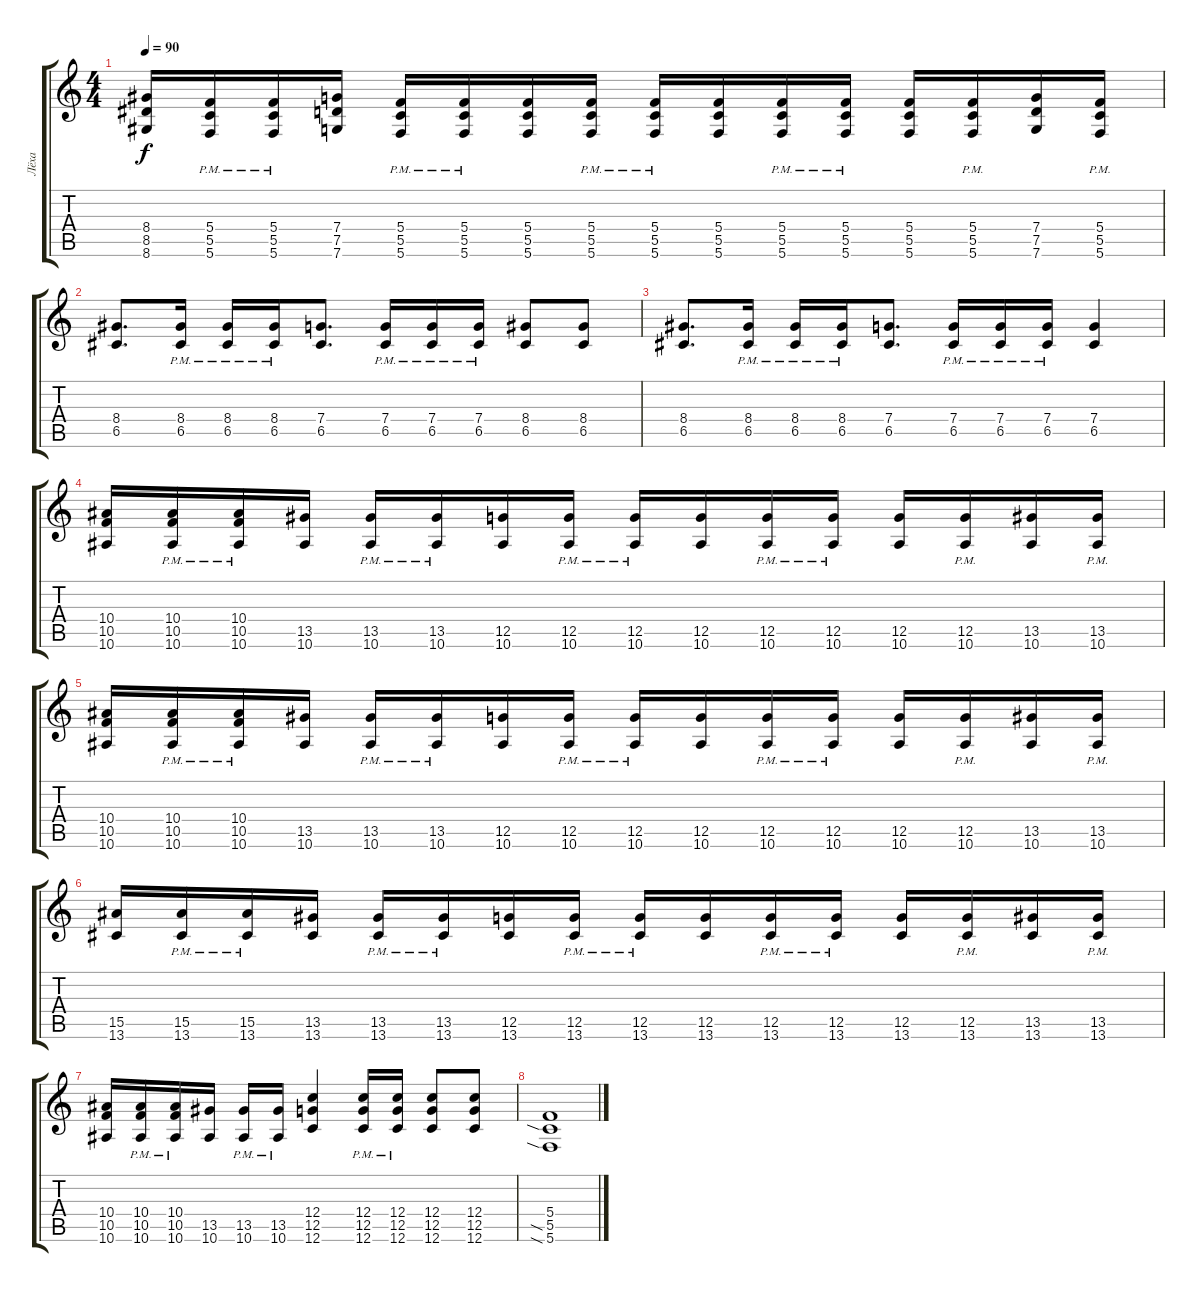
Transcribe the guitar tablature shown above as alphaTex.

\track ("Лёха" "Лёха") {instrument distortionguitar}
\staff {score tabs}
\tuning (D4 A3 F3 C3 G2 C2) {hide}
\ts (4 4)
\tempo 90
\clef g2
\ks c
(8.4 8.5 8.6).16{dy f} (5.4{pm} 5.5{pm} 5.6{pm}).16 (5.4{pm} 5.5{pm} 5.6{pm}).16 (7.4 7.5 7.6).16 (5.4{pm} 5.5{pm} 5.6{pm}).16 (5.4{pm} 5.5{pm} 5.6{pm}).16 (5.4 5.5 5.6).16 (5.4{pm} 5.5{pm} 5.6{pm}).16 (5.4{pm} 5.5{pm} 5.6{pm}).16 (5.4 5.5 5.6).16 (5.4{pm} 5.5{pm} 5.6{pm}).16 (5.4{pm} 5.5{pm} 5.6{pm}).16 (5.4 5.5 5.6).16 (5.4{pm} 5.5{pm} 5.6{pm}).16 (7.4 7.5 7.6).16 (5.4{pm} 5.5{pm} 5.6{pm}).16 |
(8.4 6.5).8{d} (8.4{pm} 6.5{pm}).16 (8.4{pm} 6.5{pm}).16 (8.4{pm} 6.5{pm}).16 (7.4 6.5).8{d} (7.4{pm} 6.5{pm}).16 (7.4{pm} 6.5{pm}).16 (7.4{pm} 6.5{pm}).16 (8.4 6.5).8 (8.4 6.5).8 |
(8.4 6.5).8{d} (8.4{pm} 6.5{pm}).16 (8.4{pm} 6.5{pm}).16 (8.4{pm} 6.5{pm}).16 (7.4 6.5).8{d} (7.4{pm} 6.5{pm}).16 (7.4{pm} 6.5{pm}).16 (7.4{pm} 6.5{pm}).16 (7.4 6.5).4 |
(10.4 10.5 10.6).16 (10.4{pm} 10.5{pm} 10.6{pm}).16 (10.4{pm} 10.5{pm} 10.6{pm}).16 (13.5 10.6).16 (13.5{pm} 10.6{pm}).16 (13.5{pm} 10.6{pm}).16 (12.5 10.6).16 (12.5{pm} 10.6{pm}).16 (12.5{pm} 10.6{pm}).16 (12.5 10.6).16 (12.5{pm} 10.6{pm}).16 (12.5{pm} 10.6{pm}).16 (12.5 10.6).16 (12.5{pm} 10.6{pm}).16 (13.5 10.6).16 (13.5{pm} 10.6{pm}).16 |
(10.4 10.5 10.6).16 (10.4{pm} 10.5{pm} 10.6{pm}).16 (10.4{pm} 10.5{pm} 10.6{pm}).16 (13.5 10.6).16 (13.5{pm} 10.6{pm}).16 (13.5{pm} 10.6{pm}).16 (12.5 10.6).16 (12.5{pm} 10.6{pm}).16 (12.5{pm} 10.6{pm}).16 (12.5 10.6).16 (12.5{pm} 10.6{pm}).16 (12.5{pm} 10.6{pm}).16 (12.5 10.6).16 (12.5{pm} 10.6{pm}).16 (13.5 10.6).16 (13.5{pm} 10.6{pm}).16 |
(15.5 13.6).16 (15.5{pm} 13.6{pm}).16 (15.5{pm} 13.6{pm}).16 (13.5 13.6).16 (13.5{pm} 13.6{pm}).16 (13.5{pm} 13.6{pm}).16 (12.5 13.6).16 (12.5{pm} 13.6{pm}).16 (12.5{pm} 13.6{pm}).16 (12.5 13.6).16 (12.5{pm} 13.6{pm}).16 (12.5{pm} 13.6{pm}).16 (12.5 13.6).16 (12.5{pm} 13.6{pm}).16 (13.5 13.6).16 (13.5{pm} 13.6{pm}).16 |
(10.4 10.5 10.6).16 (10.4{pm} 10.5{pm} 10.6{pm}).16 (10.4{pm} 10.5{pm} 10.6{pm}).16 (13.5 10.6).16 (13.5{pm} 10.6{pm}).16 (13.5{pm} 10.6{pm}).16 (12.4 12.5 12.6).4 (12.4{pm} 12.5{pm} 12.6{pm}).16 (12.4{pm} 12.5{pm} 12.6{pm}).16 (12.4 12.5 12.6).8 (12.4 12.5 12.6).8 |
(5.4 5.5{sia} 5.6{sia}).1
